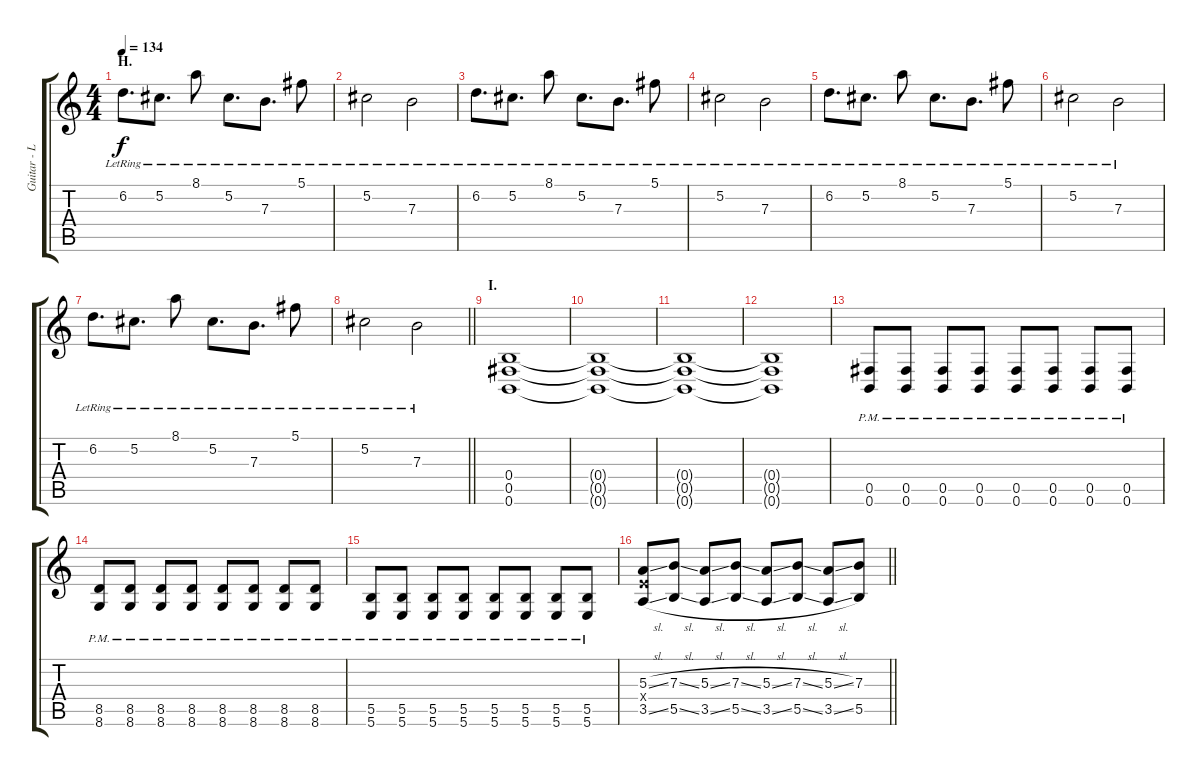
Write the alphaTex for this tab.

\track ("Guitar - Left" "Guitar - L") {instrument distortionguitar}
\staff {score tabs}
\tuning (Db4 Ab3 E3 B2 Gb2 B1) {hide}
\ts (4 4)
\section ("" "H.")
\tempo 134
\clef g2
\ks c
6.2{lr}.8{d dy f} 5.2{lr}.8{d} 8.1{lr}.8 5.2{lr}.8{d} 7.3{lr}.8{d} 5.1{lr}.8 |
5.2{lr}.2 7.3{lr}.2 |
6.2{lr}.8{d} 5.2{lr}.8{d} 8.1{lr}.8 5.2{lr}.8{d} 7.3{lr}.8{d} 5.1{lr}.8 |
5.2{lr}.2 7.3{lr}.2 |
6.2{lr}.8{d} 5.2{lr}.8{d} 8.1{lr}.8 5.2{lr}.8{d} 7.3{lr}.8{d} 5.1{lr}.8 |
5.2{lr}.2 7.3{lr}.2 |
6.2{lr}.8{d} 5.2{lr}.8{d} 8.1{lr}.8 5.2{lr}.8{d} 7.3{lr}.8{d} 5.1{lr}.8 |
\barLineRight lightlight
5.2{lr}.2 7.3{lr}.2 |
\section ("" "I.")
(0.4 0.5 0.6).1 |
(0.4{t} 0.5{t} 0.6{t}).1{volume 10} |
(0.4{t} 0.5{t} 0.6{t}).1 |
(0.4{t} 0.5{t} 0.6{t}).1 |
(0.5{pm} 0.6{pm}).8{volume 14} (0.5{pm} 0.6{pm}).8 (0.5{pm} 0.6{pm}).8 (0.5{pm} 0.6{pm}).8 (0.5{pm} 0.6{pm}).8 (0.5{pm} 0.6{pm}).8 (0.5{pm} 0.6{pm}).8 (0.5{pm} 0.6{pm}).8 |
(8.5{pm} 8.6{pm}).8 (8.5{pm} 8.6{pm}).8 (8.5{pm} 8.6{pm}).8 (8.5{pm} 8.6{pm}).8 (8.5{pm} 8.6{pm}).8 (8.5{pm} 8.6{pm}).8 (8.5{pm} 8.6{pm}).8 (8.5{pm} 8.6{pm}).8 |
(5.5{pm} 5.6{pm}).8 (5.5{pm} 5.6{pm}).8 (5.5{pm} 5.6{pm}).8 (5.5{pm} 5.6{pm}).8 (5.5{pm} 5.6{pm}).8 (5.5{pm} 5.6{pm}).8 (5.5{pm} 5.6{pm}).8 (5.5{pm} 5.6{pm}).8 |
\barLineRight lightlight
(5.3{sl} 5.4{x} 3.5{sl}).8 (7.3{sl} 5.5{sl}).8 (5.3{sl} 3.5{sl}).8 (7.3{sl} 5.5{sl}).8 (5.3{sl} 3.5{sl}).8 (7.3{sl} 5.5{sl}).8 (5.3{sl} 3.5{sl}).8 (7.3 5.5).8
